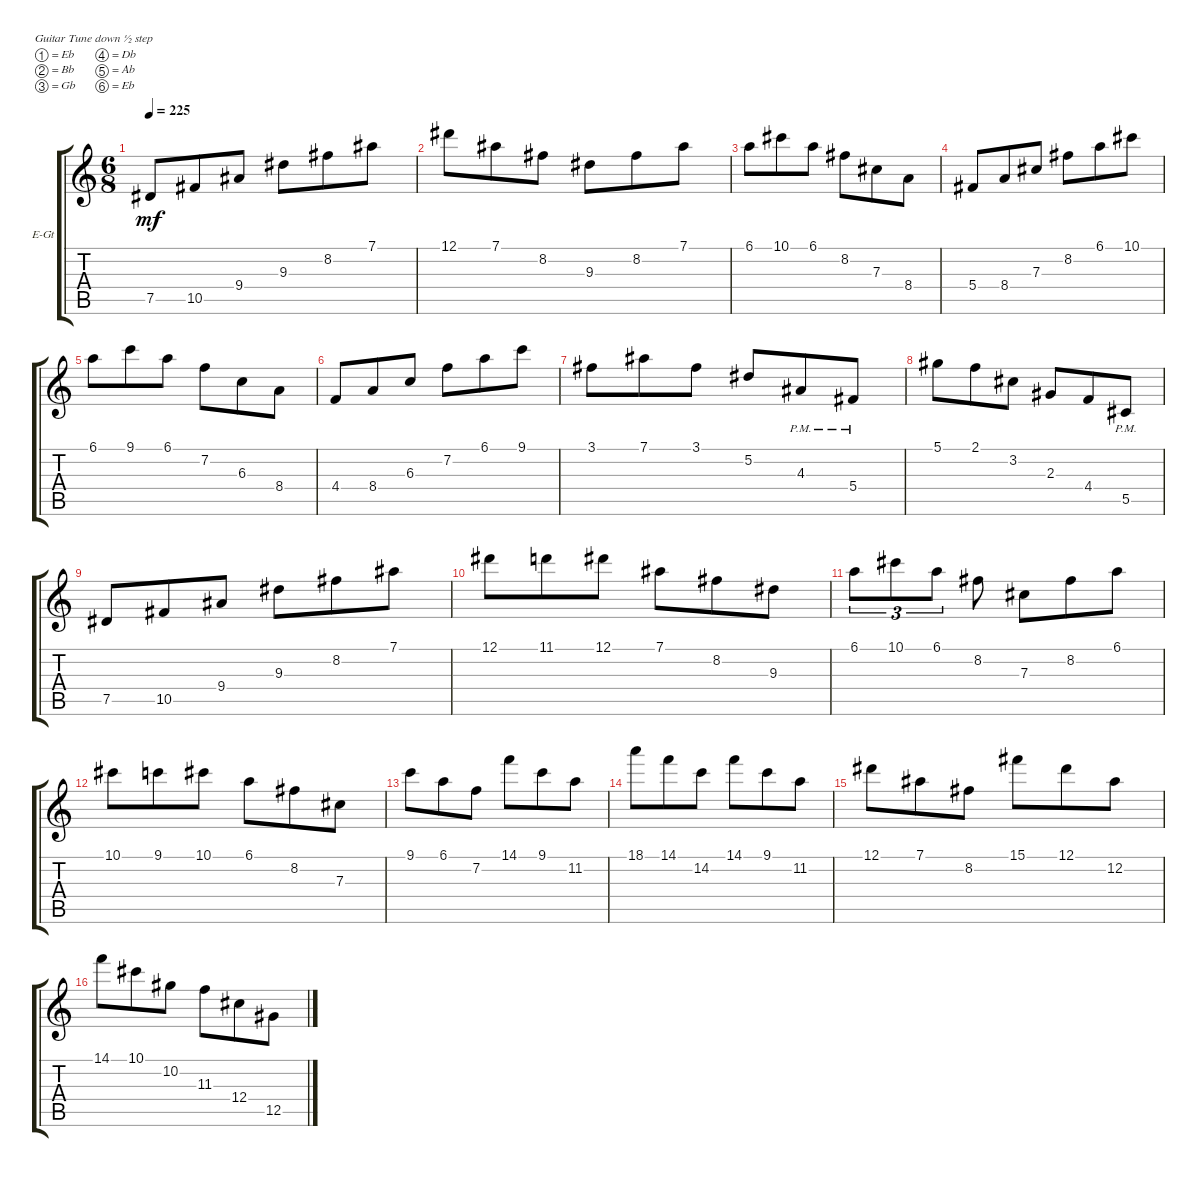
\bracketExtendMode groupsimilarinstruments
\firstSystemTrackNameOrientation horizontal
\otherSystemsTrackNameOrientation horizontal
\track ("right" "E-Gt") {instrument distortionguitar}
\staff {score tabs}
\tuning (Eb4 Bb3 Gb3 Db3 Ab2 Eb2)
\ts (6 8)
\tempo 225
\clef g2
\ks c
7.5.8{dy mf} 10.5.8 9.4.8 9.3.8 8.2.8 7.1.8 |
12.1.8 7.1.8 8.2.8 9.3.8 8.2.8 7.1.8 |
6.1.8 10.1.8 6.1.8 8.2.8 7.3.8 8.4.8 |
5.4.8 8.4.8 7.3.8 8.2.8 6.1.8 10.1.8 |
6.1.8 9.1.8 6.1.8 7.2.8 6.3.8 8.4.8 |
4.4.8 8.4.8 6.3.8 7.2.8 6.1.8 9.1.8 |
3.1.8 7.1.8 3.1.8 5.2.8 4.3{pm}.8 5.4{pm}.8 |
5.1.8 2.1.8 3.2.8 2.3.8 4.4.8 5.5{pm}.8 |
7.5.8 10.5.8 9.4.8 9.3.8 8.2.8 7.1.8 |
12.1.8 11.1.8 12.1.8 7.1.8 8.2.8 9.3.8 |
6.1.8{tu (3 2)} 10.1.8{tu (3 2)} 6.1.8{tu (3 2)} 8.2.8 7.3.8 8.2.8 6.1.8 |
10.1.8 9.1.8 10.1.8 6.1.8 8.2.8 7.3.8 |
9.1.8 6.1.8 7.2.8 14.1.8 9.1.8 11.2.8 |
18.1.8 14.1.8 14.2.8 14.1.8 9.1.8 11.2.8 |
12.1.8 7.1.8 8.2.8 15.1.8 12.1.8 12.2.8 |
14.1.8 10.1.8 10.2.8 11.3.8 12.4.8 12.5.8
